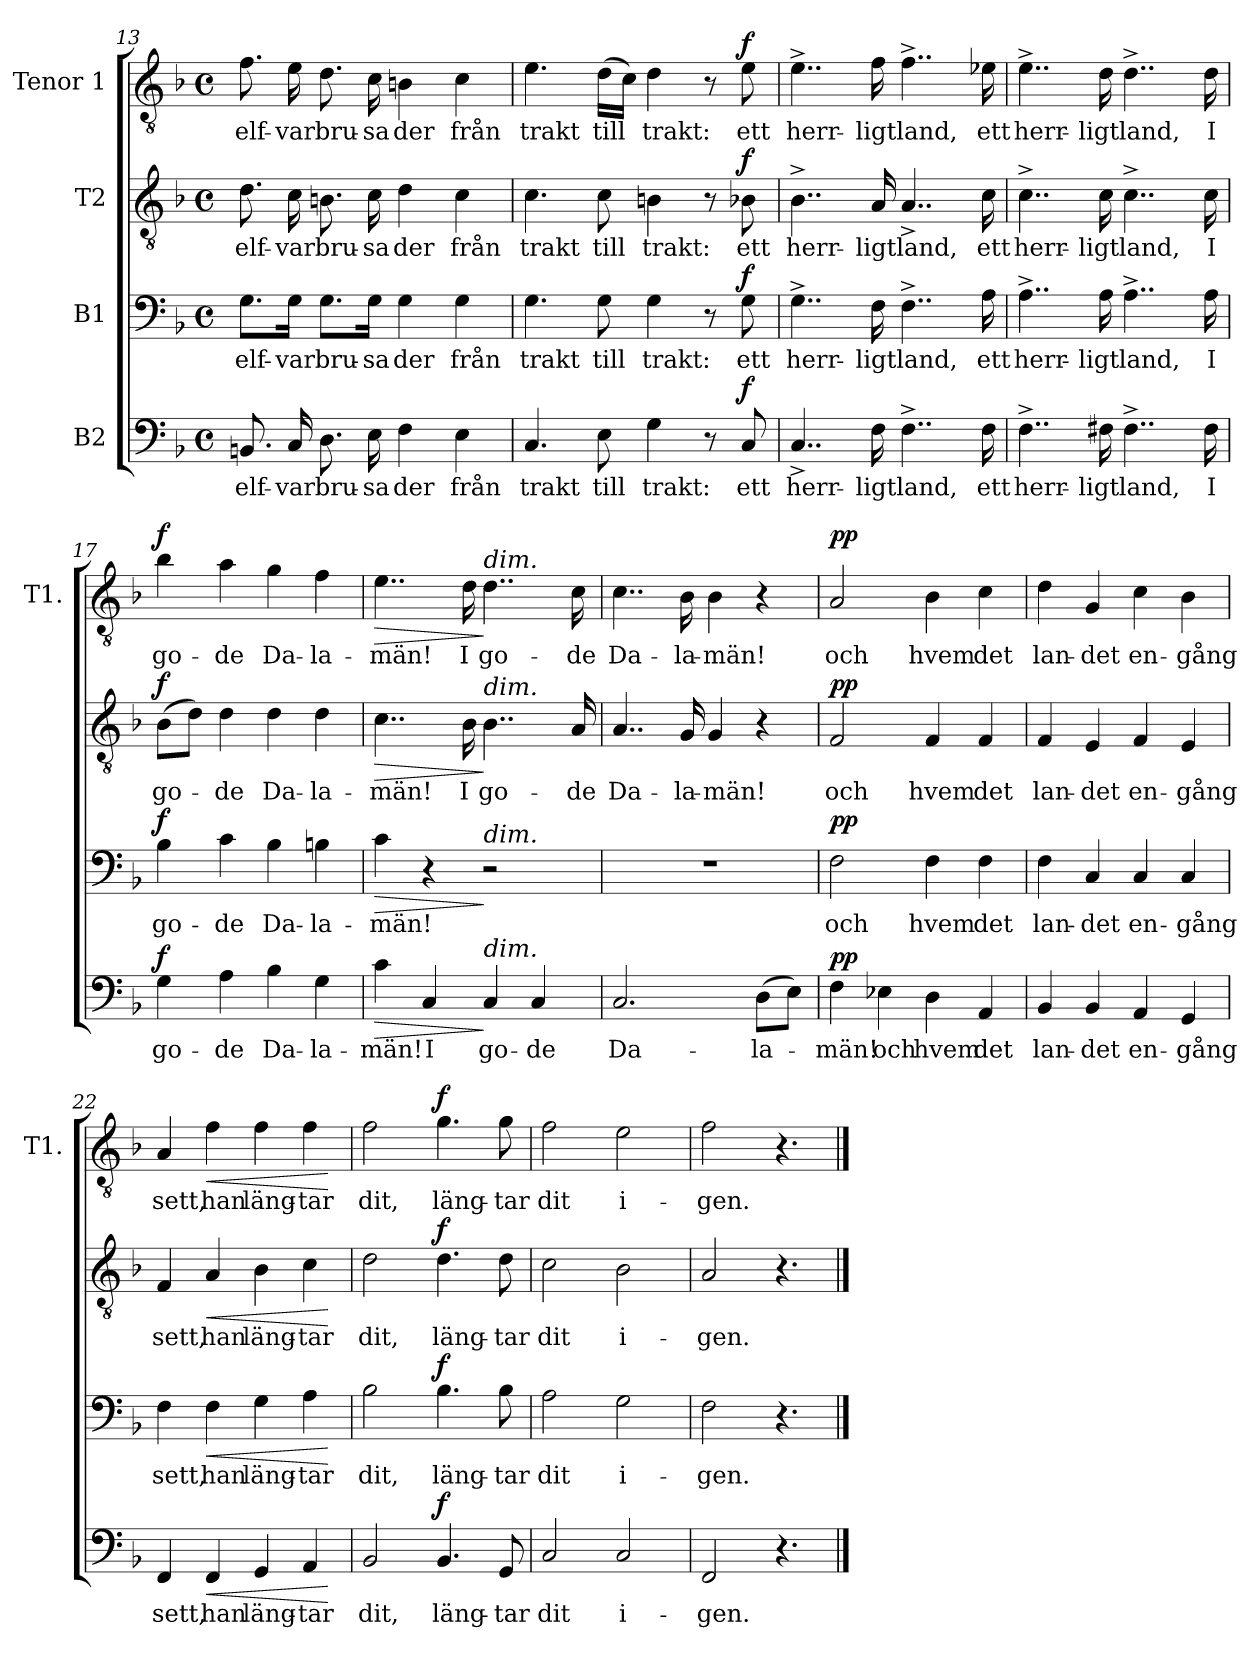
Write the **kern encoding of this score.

**kern	**text	**dynam	**kern	**text	**dynam	**kern	**text	**dynam	**kern	**text	**dynam
*part4	*part4	*part4	*part3	*part3	*part3	*part2	*part2	*part2	*part1	*part1	*part1
*staff4	*staff4	*staff4	*staff3	*staff3	*staff3	*staff2	*staff2	*staff2	*staff1	*staff1	*staff1
*I"B2	*	*	*I"B1	*	*	*I"T2	*	*	*I"Tenor 1	*	*
*	*	*	*	*	*	*	*	*	*I'T1.	*	*
*clefF4	*	*	*clefF4	*	*	*clefGv2	*	*	*clefGv2	*	*
*k[b-]	*	*	*k[b-]	*	*	*k[b-]	*	*	*k[b-]	*	*
*M4/4	*	*	*M4/4	*	*	*M4/4	*	*	*M4/4	*	*
*met(c)	*	*	*met(c)	*	*	*met(c)	*	*	*met(c)	*	*
=13	=13	=13	=13	=13	=13	=13	=13	=13	=13	=13	=13
!	!LO:LY:b	!	!	!LO:LY:b	!	!	!LO:LY:b	!	!	!LO:LY:b	!
8.BBn/	elf-	.	8.G\L	elf-	.	8.d\	elf-	.	8.f\	elf-	.
!	!LO:LY:b	!	!	!LO:LY:b	!	!	!LO:LY:b	!	!	!LO:LY:b	!
16C/	-var	.	16G\Jk	-var	.	16c\	-var	.	16e\	-var	.
!	!LO:LY:b	!	!	!LO:LY:b	!	!	!LO:LY:b	!	!	!LO:LY:b	!
8.D\	bru-	.	8.G\L	bru-	.	8.Bn\	bru-	.	8.d\	bru-	.
!	!LO:LY:b	!	!	!LO:LY:b	!	!	!LO:LY:b	!	!	!LO:LY:b	!
16E\	-sa	.	16G\Jk	-sa	.	16c\	-sa	.	16c\	-sa	.
!	!LO:LY:b	!	!	!LO:LY:b	!	!	!LO:LY:b	!	!	!LO:LY:b	!
4F\	der	.	4G\	der	.	4d\	der	.	4Bn\	der	.
!	!LO:LY:b	!	!	!LO:LY:b	!	!	!LO:LY:b	!	!	!LO:LY:b	!
4E\	från	.	4G\	från	.	4c\	från	.	4c\	från	.
=14	=14	=14	=14	=14	=14	=14	=14	=14	=14	=14	=14
!	!LO:LY:b	!	!	!LO:LY:b	!	!	!LO:LY:b	!	!	!LO:LY:b	!
4.C/	trakt	.	4.G\	trakt	.	4.c\	trakt	.	4.e\	trakt	.
!	!LO:LY:b	!	!	!LO:LY:b	!	!	!LO:LY:b	!	!	!LO:LY:b	!
8E\	till	.	8G\	till	.	8c\	till	.	(>16d\LL	till	.
.	.	.	.	.	.	.	.	.	16c\JJ)	.	.
!	!LO:LY:b	!	!	!LO:LY:b	!	!	!LO:LY:b	!	!	!LO:LY:b	!
4G\	trakt:	.	4G\	trakt:	.	4Bn\	trakt:	.	4d\	trakt:	.
8r	.	.	8r	.	.	8r	.	.	8r	.	.
!	!LO:LY:b	!LO:DY:a	!	!LO:LY:b	!LO:DY:a	!	!LO:LY:b	!LO:DY:a	!	!LO:LY:b	!LO:DY:a
8C/	ett	f	8G\	ett	f	8B-X\	ett	f	8e\	ett	f
=15	=15	=15	=15	=15	=15	=15	=15	=15	=15	=15	=15
!	!LO:LY:b	!	!	!LO:LY:b	!	!	!LO:LY:b	!	!	!LO:LY:b	!
4..C^/	herr-	.	4..G^\	herr-	.	4..B-^\	herr-	.	4..e^\	herr-	.
!	!LO:LY:b	!	!	!LO:LY:b	!	!	!LO:LY:b	!	!	!LO:LY:b	!
16F\	-ligt	.	16F\	-ligt	.	16A/	-ligt	.	16f\	-ligt	.
!	!LO:LY:b	!	!	!LO:LY:b	!	!	!LO:LY:b	!	!	!LO:LY:b	!
4..F^\	land,	.	4..F^\	land,	.	4..A^/	land,	.	4..f^\	land,	.
!	!LO:LY:b	!	!	!LO:LY:b	!	!	!LO:LY:b	!	!	!LO:LY:b	!
16F\	ett	.	16A\	ett	.	16c\	ett	.	16e-X\	ett	.
=16	=16	=16	=16	=16	=16	=16	=16	=16	=16	=16	=16
!	!LO:LY:b	!	!	!LO:LY:b	!	!	!LO:LY:b	!	!	!LO:LY:b	!
4..F^\	herr-	.	4..A^\	herr-	.	4..c^\	herr-	.	4..e^\	herr-	.
!	!LO:LY:b	!	!	!LO:LY:b	!	!	!LO:LY:b	!	!	!LO:LY:b	!
16F#X\	-ligt	.	16A\	-ligt	.	16c\	-ligt	.	16d\	-ligt	.
!	!LO:LY:b	!	!	!LO:LY:b	!	!	!LO:LY:b	!	!	!LO:LY:b	!
4..F#^\	land,	.	4..A^\	land,	.	4..c^\	land,	.	4..d^\	land,	.
!	!LO:LY:b	!	!	!LO:LY:b	!	!	!LO:LY:b	!	!	!LO:LY:b	!
16F#\	I	.	16A\	I	.	16c\	I	.	16d\	I	.
=17	=17	=17	=17	=17	=17	=17	=17	=17	=17	=17	=17
!	!LO:LY:b	!LO:DY:a	!	!LO:LY:b	!LO:DY:a	!	!LO:LY:b	!LO:DY:a	!	!LO:LY:b	!LO:DY:a
4G\	go-	f	4B-\	go-	f	(>8B-\L	go-	f	4b-\	go-	f
.	.	.	.	.	.	8d\J)	.	.	.	.	.
!	!LO:LY:b	!	!	!LO:LY:b	!	!	!LO:LY:b	!	!	!LO:LY:b	!
4A\	-de	.	4c\	-de	.	4d\	-de	.	4a\	-de	.
!	!LO:LY:b	!	!	!LO:LY:b	!	!	!LO:LY:b	!	!	!LO:LY:b	!
4B-\	Da-	.	4B-\	Da-	.	4d\	Da-	.	4g\	Da-	.
!	!LO:LY:b	!	!	!LO:LY:b	!	!	!LO:LY:b	!	!	!LO:LY:b	!
4G\	-la-	.	4Bn\	-la-	.	4d\	-la-	.	4f\	-la-	.
!!LO:LB:g=z
=18	=18	=18	=18	=18	=18	=18	=18	=18	=18	=18	=18
!	!LO:LY:b	!LO:HP:b	!	!LO:LY:b	!LO:HP:b	!	!LO:LY:b	!LO:HP:b	!	!LO:LY:b	!LO:HP:b
4c\	-män!	>	4c\	-män!	>	4..c\	-män!	>	4..e\	-män!	>
!	!LO:LY:b	!	!	!	!	!	!	!	!	!	!
4C/	I	.	4r	.	.	.	.	.	.	.	.
!	!	!	!	!	!	!	!LO:LY:b	!	!	!LO:LY:b	!
.	.	.	.	.	.	16B-\	I	.	16d\	I	.
!	!	!	!	!	!	!	!	!	!LO:TX:a:i:t=dim.	!	!
!	!	!	!	!	!	!LO:TX:a:i:t=dim.	!	!	!	!	!
!	!	!	!LO:TX:a:i:t=dim.	!	!	!	!	!	!	!	!
!LO:TX:a:i:t=dim.	!	!	!	!	!	!	!	!	!	!	!
!	!LO:LY:b	!	!	!	!	!	!LO:LY:b	!	!	!LO:LY:b	!
4C/	go-	]	2r	.	]	4..B-\	go-	]	4..d\	go-	]
!	!LO:LY:b	!	!	!	!	!	!	!	!	!	!
4C/	-de	.	.	.	.	.	.	.	.	.	.
!	!	!	!	!	!	!	!LO:LY:b	!	!	!LO:LY:b	!
.	.	.	.	.	.	16A/	-de	.	16c\	-de	.
=19	=19	=19	=19	=19	=19	=19	=19	=19	=19	=19	=19
!	!LO:LY:b	!	!	!	!	!	!LO:LY:b	!	!	!LO:LY:b	!
2.C/	Da-	.	1r	.	.	4..A/	Da-	.	4..c\	Da-	.
!	!	!	!	!	!	!	!LO:LY:b	!	!	!LO:LY:b	!
.	.	.	.	.	.	16G/	-la-	.	16B-\	-la-	.
!	!	!	!	!	!	!	!LO:LY:b	!	!	!LO:LY:b	!
.	.	.	.	.	.	4G/	-män!	.	4B-\	-män!	.
!	!LO:LY:b	!	!	!	!	!	!	!	!	!	!
(>8D\L	-la-	.	.	.	.	4r	.	.	4r	.	.
8E\J)	.	.	.	.	.	.	.	.	.	.	.
=20	=20	=20	=20	=20	=20	=20	=20	=20	=20	=20	=20
!	!LO:LY:b	!LO:DY:a	!	!LO:LY:b	!LO:DY:a	!	!LO:LY:b	!LO:DY:a	!	!LO:LY:b	!LO:DY:a
4F\	-män!	pp	2F\	och	pp	2F/	och	pp	2A/	och	pp
!	!LO:LY:b	!	!	!	!	!	!	!	!	!	!
4E-X\	och	.	.	.	.	.	.	.	.	.	.
!	!LO:LY:b	!	!	!LO:LY:b	!	!	!LO:LY:b	!	!	!LO:LY:b	!
4D\	hvem	.	4F\	hvem	.	4F/	hvem	.	4B-\	hvem	.
!	!LO:LY:b	!	!	!LO:LY:b	!	!	!LO:LY:b	!	!	!LO:LY:b	!
4AA/	det	.	4F\	det	.	4F/	det	.	4c\	det	.
=21	=21	=21	=21	=21	=21	=21	=21	=21	=21	=21	=21
!	!LO:LY:b	!	!	!LO:LY:b	!	!	!LO:LY:b	!	!	!LO:LY:b	!
4BB-/	lan-	.	4F\	lan-	.	4F/	lan-	.	4d\	lan-	.
!	!LO:LY:b	!	!	!LO:LY:b	!	!	!LO:LY:b	!	!	!LO:LY:b	!
4BB-/	-det	.	4C/	-det	.	4E/	-det	.	4G/	-det	.
!	!LO:LY:b	!	!	!LO:LY:b	!	!	!LO:LY:b	!	!	!LO:LY:b	!
4AA/	en-	.	4C/	en-	.	4F/	en-	.	4c\	en-	.
!	!LO:LY:b	!	!	!LO:LY:b	!	!	!LO:LY:b	!	!	!LO:LY:b	!
4GG/	-gång	.	4C/	-gång	.	4E/	-gång	.	4B-\	-gång	.
=22	=22	=22	=22	=22	=22	=22	=22	=22	=22	=22	=22
!	!LO:LY:b	!	!	!LO:LY:b	!	!	!LO:LY:b	!	!	!LO:LY:b	!
4FF/	sett,	.	4F\	sett,	.	4F/	sett,	.	4A/	sett,	.
!	!LO:LY:b	!LO:HP:b	!	!LO:LY:b	!LO:HP:b	!	!LO:LY:b	!LO:HP:b	!	!LO:LY:b	!LO:HP:b
4FF/	han	<	4F\	han	<	4A/	han	<	4f\	han	<
!	!LO:LY:b	!	!	!LO:LY:b	!	!	!LO:LY:b	!	!	!LO:LY:b	!
4GG/	läng-	.	4G\	läng-	.	4B-\	läng-	.	4f\	läng-	.
!	!LO:LY:b	!	!	!LO:LY:b	!	!	!LO:LY:b	!	!	!LO:LY:b	!
4AA/	-tar	.	4A\	-tar	.	4c\	-tar	.	4f\	-tar	.
.	.	[	.	.	[	.	.	[	.	.	[
=23	=23	=23	=23	=23	=23	=23	=23	=23	=23	=23	=23
!	!LO:LY:b	!	!	!LO:LY:b	!	!	!LO:LY:b	!	!	!LO:LY:b	!
2BB-/	dit,	.	2B-\	dit,	.	2d\	dit,	.	2f\	dit,	.
!	!LO:LY:b	!LO:DY:a	!	!LO:LY:b	!LO:DY:a	!	!LO:LY:b	!LO:DY:a	!	!LO:LY:b	!LO:DY:a
4.BB-/	läng-	f	4.B-\	läng-	f	4.d\	läng-	f	4.g\	läng-	f
!	!LO:LY:b	!	!	!LO:LY:b	!	!	!LO:LY:b	!	!	!LO:LY:b	!
8GG/	-tar	.	8B-\	-tar	.	8d\	-tar	.	8g\	-tar	.
=24	=24	=24	=24	=24	=24	=24	=24	=24	=24	=24	=24
!	!LO:LY:b	!	!	!LO:LY:b	!	!	!LO:LY:b	!	!	!LO:LY:b	!
2C/	dit	.	2A\	dit	.	2c\	dit	.	2f\	dit	.
!	!LO:LY:b	!	!	!LO:LY:b	!	!	!LO:LY:b	!	!	!LO:LY:b	!
2C/	i-	.	2G\	i-	.	2B-\	i-	.	2e\	i-	.
=25	=25	=25	=25	=25	=25	=25	=25	=25	=25	=25	=25
!	!LO:LY:b	!	!	!LO:LY:b	!	!	!LO:LY:b	!	!	!LO:LY:b	!
2FF/	-gen.	.	2F\	-gen.	.	2A/	-gen.	.	2f\	-gen.	.
4.r	.	.	4.r	.	.	4.r	.	.	4.r	.	.
==	==	==	==	==	==	==	==	==	==	==	==
*-	*-	*-	*-	*-	*-	*-	*-	*-	*-	*-	*-
